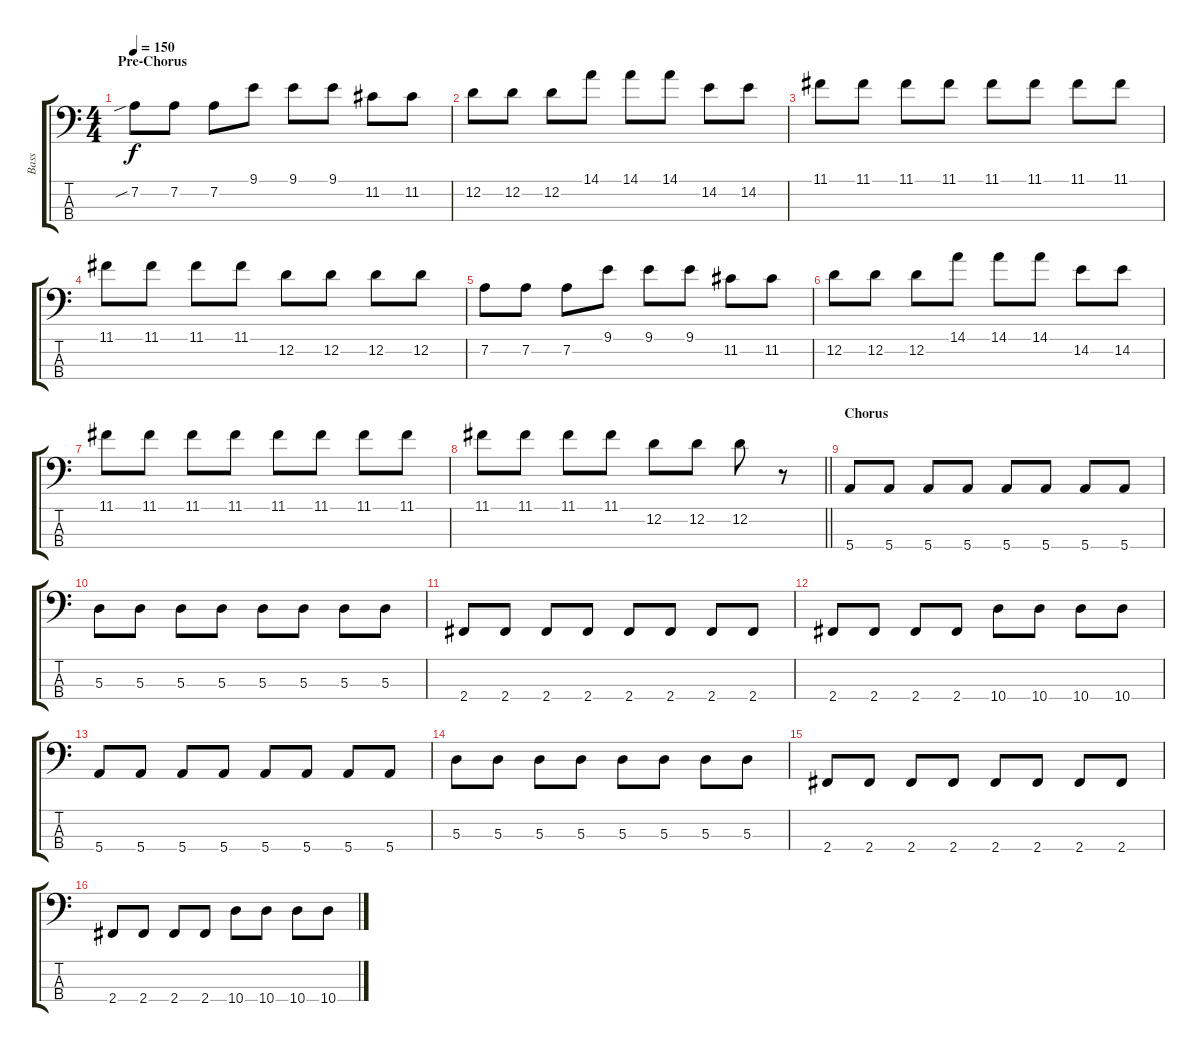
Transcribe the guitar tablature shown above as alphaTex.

\track ("Bass" "Bass") {instrument electricbasspick}
\staff {score tabs}
\tuning (G2 D2 A1 E1) {hide}
\ts (4 4)
\section ("" "Pre-Chorus")
\tempo 150
\clef f4
\ks c
7.2{sib}.8{dy f} 7.2.8 7.2.8 9.1.8 9.1.8 9.1.8 11.2.8 11.2.8 |
12.2.8 12.2.8 12.2.8 14.1.8 14.1.8 14.1.8 14.2.8 14.2.8 |
11.1.8 11.1.8 11.1.8 11.1.8 11.1.8 11.1.8 11.1.8 11.1.8 |
11.1.8 11.1.8 11.1.8 11.1.8 12.2.8 12.2.8 12.2.8 12.2.8 |
7.2.8 7.2.8 7.2.8 9.1.8 9.1.8 9.1.8 11.2.8 11.2.8 |
12.2.8 12.2.8 12.2.8 14.1.8 14.1.8 14.1.8 14.2.8 14.2.8 |
11.1.8 11.1.8 11.1.8 11.1.8 11.1.8 11.1.8 11.1.8 11.1.8 |
\barLineRight lightlight
11.1.8 11.1.8 11.1.8 11.1.8 12.2.8 12.2.8 12.2.8 r.8 |
\section ("" "Chorus")
5.4.8 5.4.8 5.4.8 5.4.8 5.4.8 5.4.8 5.4.8 5.4.8 |
5.3.8 5.3.8 5.3.8 5.3.8 5.3.8 5.3.8 5.3.8 5.3.8 |
2.4.8 2.4.8 2.4.8 2.4.8 2.4.8 2.4.8 2.4.8 2.4.8 |
2.4.8 2.4.8 2.4.8 2.4.8 10.4.8 10.4.8 10.4.8 10.4.8 |
5.4.8 5.4.8 5.4.8 5.4.8 5.4.8 5.4.8 5.4.8 5.4.8 |
5.3.8 5.3.8 5.3.8 5.3.8 5.3.8 5.3.8 5.3.8 5.3.8 |
2.4.8 2.4.8 2.4.8 2.4.8 2.4.8 2.4.8 2.4.8 2.4.8 |
2.4.8 2.4.8 2.4.8 2.4.8 10.4.8 10.4.8 10.4.8 10.4.8
